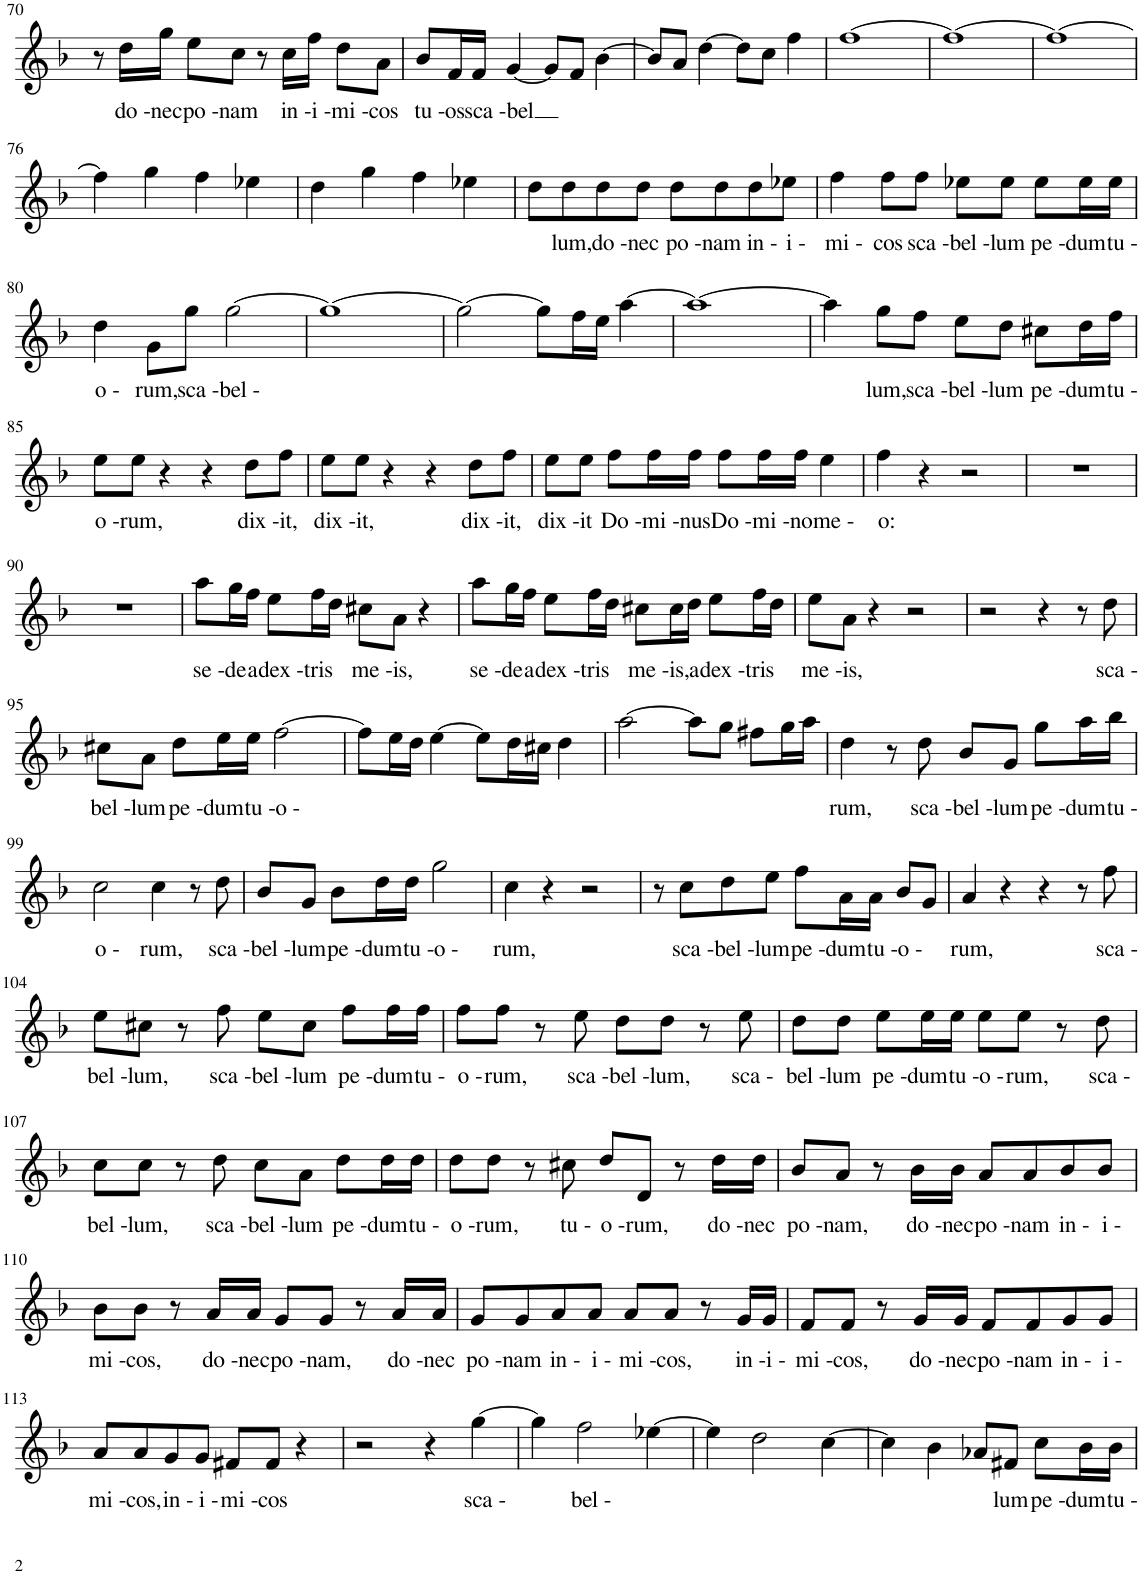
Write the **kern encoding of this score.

**kern	**text
*part1	*part1
*staff1	*staff1
*I"Soprano, Soprano I	*
*I'S.	*
!!LO:PB:g=z
*clefG2	*
*k[b-]	*
*M4/4	*
=70	=70
8r	.
!	!LO:LY:b
16dd\LL	do -
!	!LO:LY:b
16gg\JJ	nec
!	!LO:LY:b
8ee\L	po -
!	!LO:LY:b
8cc\J	nam
8r	.
!	!LO:LY:b
16cc\LL	in -
!	!LO:LY:b
16ff\JJ	i -
!	!LO:LY:b
8dd\L	mi -
!	!LO:LY:b
8a\J	cos
=71	=71
!	!LO:LY:b
8b-/L	tu -
!	!LO:LY:b
16f/L	os
!	!LO:LY:b
16f/JJ	sca -
!	!LO:LY:b
[4g/	bel
8g/L]	.
8f/J	.
[4b-\	.
=72	=72
8b-/L]	.
8a/J	.
[4dd\	.
8dd\L]	.
8cc\J	.
4ff\	.
=73	=73
[1ff	.
=74	=74
1ff_	.
=75	=75
1ff_	.
!!LO:LB:g=z
=76	=76
4ff\]	.
4gg\	.
4ff\	.
4ee-X\	.
=77	=77
4dd\	.
4gg\	.
4ff\	.
4ee-X\	.
=78	=78
8dd\L	.
!	!LO:LY:b
8dd\	lum,
!	!LO:LY:b
8dd\	do -
!	!LO:LY:b
8dd\J	nec
!	!LO:LY:b
8dd\L	po -
!	!LO:LY:b
8dd\	nam
!	!LO:LY:b
8dd\	in -
!	!LO:LY:b
8ee-X\J	i -
=79	=79
!	!LO:LY:b
4ff\	mi -
!	!LO:LY:b
8ff\L	cos
!	!LO:LY:b
8ff\J	sca -
!	!LO:LY:b
8ee-X\L	bel -
!	!LO:LY:b
8ee-\J	lum
!	!LO:LY:b
8ee-\L	pe -
!	!LO:LY:b
16ee-\L	dum
!	!LO:LY:b
16ee-\JJ	tu -
!!LO:LB:g=z
=80	=80
!	!LO:LY:b
4dd\	o -
!	!LO:LY:b
8g\L	rum,
!	!LO:LY:b
8gg\J	sca -
!	!LO:LY:b
[2gg\	bel -
=81	=81
1gg_	.
=82	=82
2gg\_	.
8gg\L]	.
16ff\L	.
16ee\JJ	.
[4aa\	.
=83	=83
1aa_	.
=84	=84
4aa\]	.
!	!LO:LY:b
8gg\L	lum,
!	!LO:LY:b
8ff\J	sca -
!	!LO:LY:b
8ee\L	bel -
!	!LO:LY:b
8dd\J	lum
!	!LO:LY:b
8cc#X\L	pe -
!	!LO:LY:b
16dd\L	dum
!	!LO:LY:b
16ff\JJ	tu -
!!LO:LB:g=z
=85	=85
!	!LO:LY:b
8ee\L	o -
!	!LO:LY:b
8ee\J	rum,
4r	.
4r	.
!	!LO:LY:b
8dd\L	dix -
!	!LO:LY:b
8ff\J	it,
=86	=86
!	!LO:LY:b
8ee\L	dix -
!	!LO:LY:b
8ee\J	it,
4r	.
4r	.
!	!LO:LY:b
8dd\L	dix -
!	!LO:LY:b
8ff\J	it,
=87	=87
!	!LO:LY:b
8ee\L	dix -
!	!LO:LY:b
8ee\J	it
!	!LO:LY:b
8ff\L	Do -
!	!LO:LY:b
16ff\L	mi -
!	!LO:LY:b
16ff\JJ	nus
!	!LO:LY:b
8ff\L	Do -
!	!LO:LY:b
16ff\L	mi -
!	!LO:LY:b
16ff\JJ	no
!	!LO:LY:b
4ee\	me -
=88	=88
!	!LO:LY:b
4ff\	o:
4r	.
2r	.
=89	=89
1r	.
!!LO:LB:g=z
=90	=90
1r	.
=91	=91
!	!LO:LY:b
8aa\L	se -
!	!LO:LY:b
16gg\L	de
!	!LO:LY:b
16ff\JJ	a
!	!LO:LY:b
8ee\L	dex -
!	!LO:LY:b
16ff\L	tris
16dd\JJ	.
!	!LO:LY:b
8cc#X\L	me -
!	!LO:LY:b
8a\J	is,
4r	.
=92	=92
!	!LO:LY:b
8aa\L	se -
!	!LO:LY:b
16gg\L	de
!	!LO:LY:b
16ff\JJ	a
!	!LO:LY:b
8ee\L	dex -
!	!LO:LY:b
16ff\L	tris
16dd\JJ	.
!	!LO:LY:b
8cc#X\L	me -
!	!LO:LY:b
16cc#\L	is,
!	!LO:LY:b
16dd\JJ	a
!	!LO:LY:b
8ee\L	dex -
!	!LO:LY:b
16ff\L	tris
16dd\JJ	.
=93	=93
!	!LO:LY:b
8ee\L	me -
!	!LO:LY:b
8a\J	is,
4r	.
2r	.
=94	=94
2r	.
4r	.
8r	.
!	!LO:LY:b
8dd\	sca -
!!LO:LB:g=z
=95	=95
!	!LO:LY:b
8cc#X\L	bel -
!	!LO:LY:b
8a\J	lum
!	!LO:LY:b
8dd\L	pe -
!	!LO:LY:b
16ee\L	dum
!	!LO:LY:b
16ee\JJ	tu -
!	!LO:LY:b
[2ff\	o -
=96	=96
8ff\L]	.
16ee\L	.
16dd\JJ	.
[4ee\	.
8ee\L]	.
16dd\L	.
16cc#X\JJ	.
4dd\	.
=97	=97
[2aa\	.
8aa\L]	.
8gg\J	.
8ff#X\L	.
16gg\L	.
16aa\JJ	.
=98	=98
!	!LO:LY:b
4dd\	rum,
8r	.
!	!LO:LY:b
8dd\	sca -
!	!LO:LY:b
8b-/L	bel -
!	!LO:LY:b
8g/J	lum
!	!LO:LY:b
8gg\L	pe -
!	!LO:LY:b
16aa\L	dum
!	!LO:LY:b
16bb-\JJ	tu -
!!LO:LB:g=z
=99	=99
!	!LO:LY:b
2cc\	o -
!	!LO:LY:b
4cc\	rum,
8r	.
!	!LO:LY:b
8dd\	sca -
=100	=100
!	!LO:LY:b
8b-/L	bel -
!	!LO:LY:b
8g/J	lum
!	!LO:LY:b
8b-\L	pe -
!	!LO:LY:b
16dd\L	dum
!	!LO:LY:b
16dd\JJ	tu -
!	!LO:LY:b
2gg\	o -
=101	=101
!	!LO:LY:b
4cc\	rum,
4r	.
2r	.
=102	=102
8r	.
!	!LO:LY:b
8cc\L	sca -
!	!LO:LY:b
8dd\	bel -
!	!LO:LY:b
8ee\J	lum
!	!LO:LY:b
8ff\L	pe -
!	!LO:LY:b
16a\L	dum
!	!LO:LY:b
16a\JJ	tu -
!	!LO:LY:b
8b-/L	o -
8g/J	.
=103	=103
!	!LO:LY:b
4a/	rum,
4r	.
4r	.
8r	.
!	!LO:LY:b
8ff\	sca -
!!LO:LB:g=z
=104	=104
!	!LO:LY:b
8ee\L	bel -
!	!LO:LY:b
8cc#X\J	lum,
8r	.
!	!LO:LY:b
8ff\	sca -
!	!LO:LY:b
8ee\L	bel -
!	!LO:LY:b
8cc#\J	lum
!	!LO:LY:b
8ff\L	pe -
!	!LO:LY:b
16ff\L	dum
!	!LO:LY:b
16ff\JJ	tu -
=105	=105
!	!LO:LY:b
8ff\L	o -
!	!LO:LY:b
8ff\J	rum,
8r	.
!	!LO:LY:b
8ee\	sca -
!	!LO:LY:b
8dd\L	bel -
!	!LO:LY:b
8dd\J	lum,
8r	.
!	!LO:LY:b
8ee\	sca -
=106	=106
!	!LO:LY:b
8dd\L	bel -
!	!LO:LY:b
8dd\J	lum
!	!LO:LY:b
8ee\L	pe -
!	!LO:LY:b
16ee\L	dum
!	!LO:LY:b
16ee\JJ	tu -
!	!LO:LY:b
8ee\L	o -
!	!LO:LY:b
8ee\J	rum,
8r	.
!	!LO:LY:b
8dd\	sca -
!!LO:LB:g=z
=107	=107
!	!LO:LY:b
8cc\L	bel -
!	!LO:LY:b
8cc\J	lum,
8r	.
!	!LO:LY:b
8dd\	sca -
!	!LO:LY:b
8cc\L	bel -
!	!LO:LY:b
8a\J	lum
!	!LO:LY:b
8dd\L	pe -
!	!LO:LY:b
16dd\L	dum
!	!LO:LY:b
16dd\JJ	tu -
=108	=108
!	!LO:LY:b
8dd\L	o -
!	!LO:LY:b
8dd\J	rum,
8r	.
!	!LO:LY:b
8cc#X\	tu -
!	!LO:LY:b
8dd/L	o -
!	!LO:LY:b
8d/J	rum,
8r	.
!	!LO:LY:b
16dd\LL	do -
!	!LO:LY:b
16dd\JJ	nec
=109	=109
!	!LO:LY:b
8b-/L	po -
!	!LO:LY:b
8a/J	nam,
8r	.
!	!LO:LY:b
16b-\LL	do -
!	!LO:LY:b
16b-\JJ	nec
!	!LO:LY:b
8a/L	po -
!	!LO:LY:b
8a/	nam
!	!LO:LY:b
8b-/	in -
!	!LO:LY:b
8b-/J	i -
!!LO:LB:g=z
=110	=110
!	!LO:LY:b
8b-\L	mi -
!	!LO:LY:b
8b-\J	cos,
8r	.
!	!LO:LY:b
16a/LL	do -
!	!LO:LY:b
16a/JJ	nec
!	!LO:LY:b
8g/L	po -
!	!LO:LY:b
8g/J	nam,
8r	.
!	!LO:LY:b
16a/LL	do -
!	!LO:LY:b
16a/JJ	nec
=111	=111
!	!LO:LY:b
8g/L	po -
!	!LO:LY:b
8g/	nam
!	!LO:LY:b
8a/	in -
!	!LO:LY:b
8a/J	i -
!	!LO:LY:b
8a/L	mi -
!	!LO:LY:b
8a/J	cos,
8r	.
!	!LO:LY:b
16g/LL	in -
!	!LO:LY:b
16g/JJ	i -
=112	=112
!	!LO:LY:b
8f/L	mi -
!	!LO:LY:b
8f/J	cos,
8r	.
!	!LO:LY:b
16g/LL	do -
!	!LO:LY:b
16g/JJ	nec
!	!LO:LY:b
8f/L	po -
!	!LO:LY:b
8f/	nam
!	!LO:LY:b
8g/	in -
!	!LO:LY:b
8g/J	i -
!!LO:LB:g=z
=113	=113
!	!LO:LY:b
8a/L	mi -
!	!LO:LY:b
8a/	cos,
!	!LO:LY:b
8g/	in -
!	!LO:LY:b
8g/J	i -
!	!LO:LY:b
8f#X/L	mi -
!	!LO:LY:b
8f#/J	cos
4r	.
=114	=114
2r	.
4r	.
!	!LO:LY:b
[4gg\	sca -
=115	=115
4gg\]	.
!	!LO:LY:b
2ff\	bel -
[4ee-X\	.
=116	=116
4ee-\]	.
2dd\	.
[4cc\	.
=117	=117
4cc\]	.
4b-\	.
8a-X/L	.
!	!LO:LY:b
8f#X/J	lum
!	!LO:LY:b
8cc\L	pe -
!	!LO:LY:b
16b-\L	dum
!	!LO:LY:b
16b-\JJ	tu -
=	=
*-	*-
